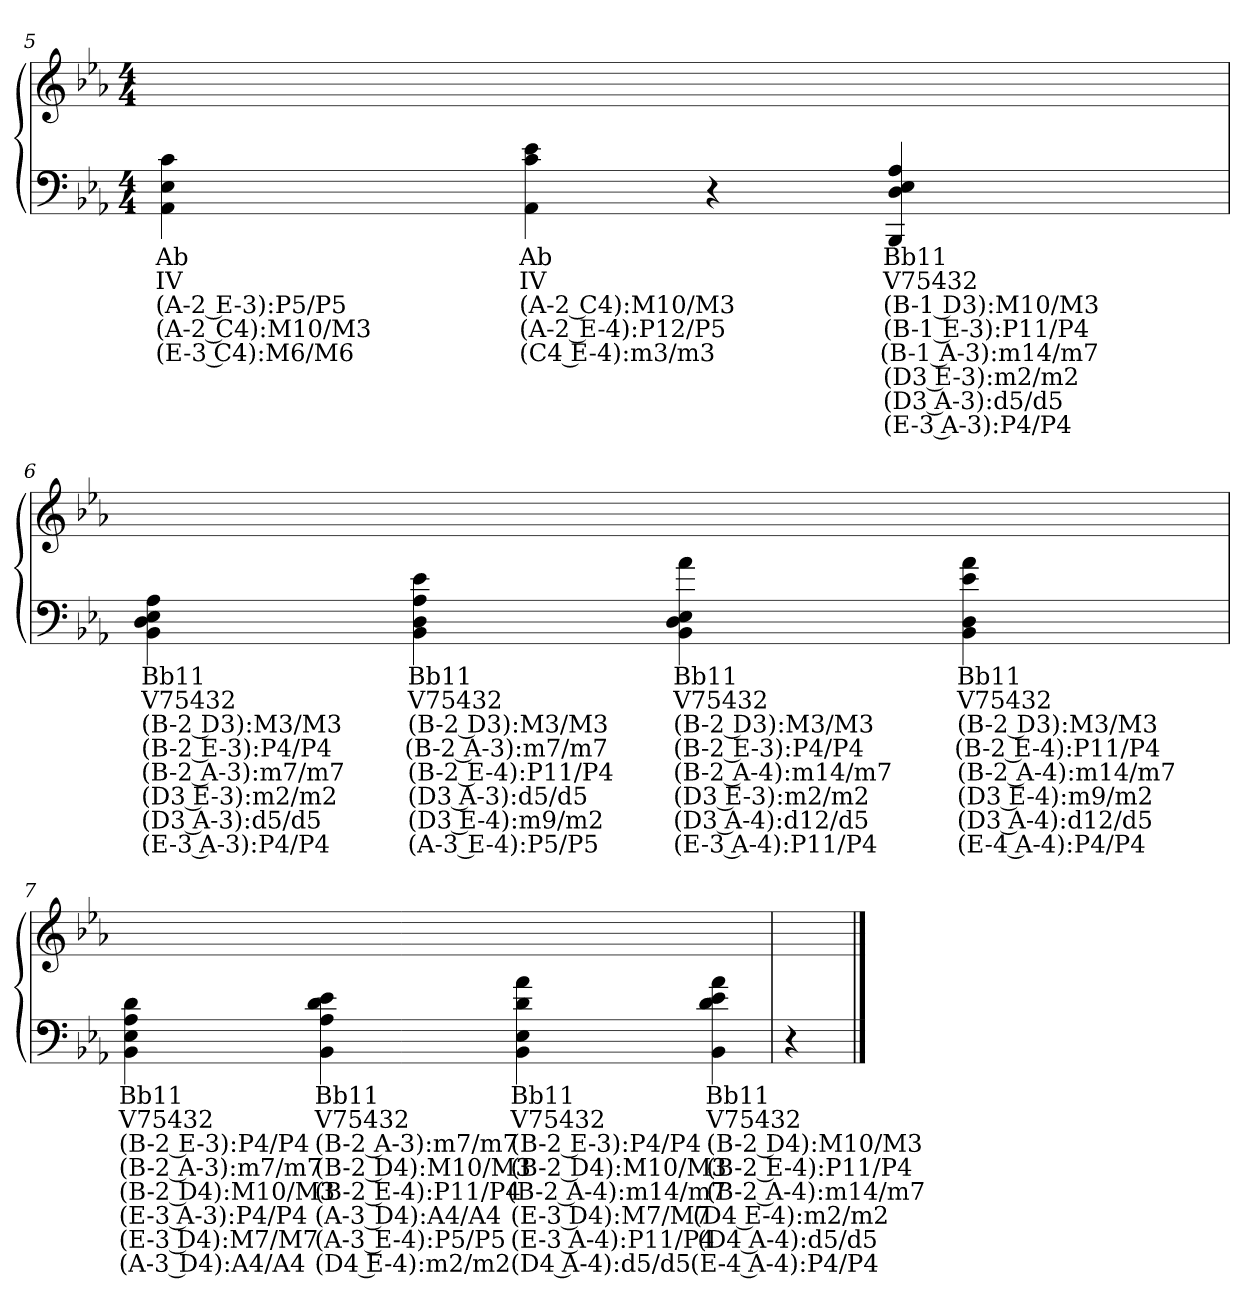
**kern	**text	**text	**text	**text	**text	**text	**text	**text	**kern
*part2	*part2	*part2	*part2	*part2	*part2	*part2	*part2	*part2	*part1
*staff2	*staff2	*staff2	*staff2	*staff2	*staff2	*staff2	*staff2	*staff2	*staff1
*clefF4	*	*	*	*	*	*	*	*	*clefG2
*k[b-e-a-]	*	*	*	*	*	*	*	*	*k[b-e-a-]
*E-:	*	*	*	*	*	*	*	*	*E-:
*M4/4	*	*	*	*	*	*	*	*	*M4/4
=5	=5	=5	=5	=5	=5	=5	=5	=5	=5
4AA- 4E- 4c	Ab	IV	(A-2 E-3):P5/P5	(A-2 C4):M10/M3	(E-3 C4):M6/M6	.	.	.	1ryy
4AA- 4c 4e-	Ab	IV	(A-2 C4):M10/M3	(A-2 E-4):P12/P5	(C4 E-4):m3/m3	.	.	.	.
4r	.	.	.	.	.	.	.	.	.
4BBB- 4D 4E- 4A-	Bb11	V75432	(B-1 D3):M10/M3	(B-1 E-3):P11/P4	(B-1 A-3):m14/m7	(D3 E-3):m2/m2	(D3 A-3):d5/d5	(E-3 A-3):P4/P4	.
=6	=6	=6	=6	=6	=6	=6	=6	=6	=6
4BB- 4D 4E- 4A-	Bb11	V75432	(B-2 D3):M3/M3	(B-2 E-3):P4/P4	(B-2 A-3):m7/m7	(D3 E-3):m2/m2	(D3 A-3):d5/d5	(E-3 A-3):P4/P4	1ryy
4BB- 4D 4A- 4e-	Bb11	V75432	(B-2 D3):M3/M3	(B-2 A-3):m7/m7	(B-2 E-4):P11/P4	(D3 A-3):d5/d5	(D3 E-4):m9/m2	(A-3 E-4):P5/P5	.
4BB- 4D 4E- 4a-	Bb11	V75432	(B-2 D3):M3/M3	(B-2 E-3):P4/P4	(B-2 A-4):m14/m7	(D3 E-3):m2/m2	(D3 A-4):d12/d5	(E-3 A-4):P11/P4	.
4BB- 4D 4e- 4a-	Bb11	V75432	(B-2 D3):M3/M3	(B-2 E-4):P11/P4	(B-2 A-4):m14/m7	(D3 E-4):m9/m2	(D3 A-4):d12/d5	(E-4 A-4):P4/P4	.
=7	=7	=7	=7	=7	=7	=7	=7	=7	=7
4BB- 4E- 4A- 4d	Bb11	V75432	(B-2 E-3):P4/P4	(B-2 A-3):m7/m7	(B-2 D4):M10/M3	(E-3 A-3):P4/P4	(E-3 D4):M7/M7	(A-3 D4):A4/A4	1ryy
4BB- 4A- 4d 4e-	Bb11	V75432	(B-2 A-3):m7/m7	(B-2 D4):M10/M3	(B-2 E-4):P11/P4	(A-3 D4):A4/A4	(A-3 E-4):P5/P5	(D4 E-4):m2/m2	.
4BB- 4E- 4d 4a-	Bb11	V75432	(B-2 E-3):P4/P4	(B-2 D4):M10/M3	(B-2 A-4):m14/m7	(E-3 D4):M7/M7	(E-3 A-4):P11/P4	(D4 A-4):d5/d5	.
4BB- 4d 4e- 4a-	Bb11	V75432	(B-2 D4):M10/M3	(B-2 E-4):P11/P4	(B-2 A-4):m14/m7	(D4 E-4):m2/m2	(D4 A-4):d5/d5	(E-4 A-4):P4/P4	.
=8	=8	=8	=8	=8	=8	=8	=8	=8	=8
4r	.	.	.	.	.	.	.	.	4ryy
==	==	==	==	==	==	==	==	==	==
*-	*-	*-	*-	*-	*-	*-	*-	*-	*-
